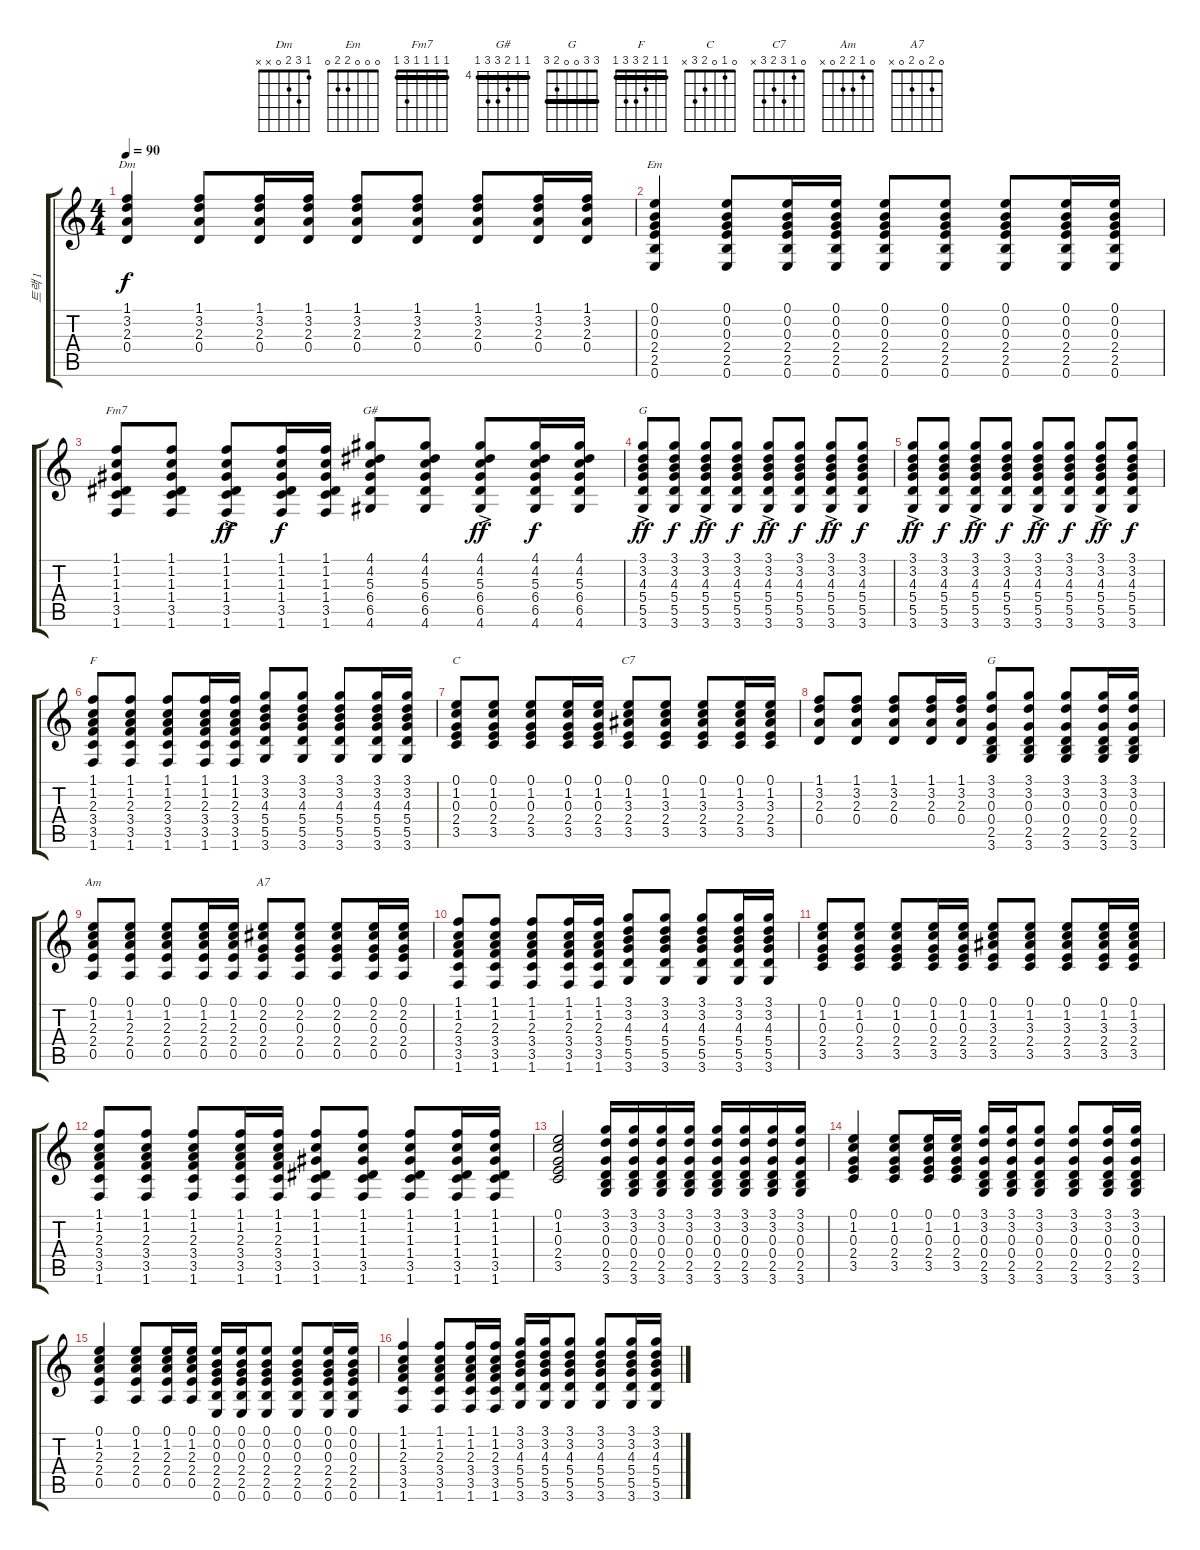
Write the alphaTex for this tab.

\track ("트랙 1" "트랙 1") {instrument electricguitarclean}
\staff {score tabs}
\tuning (E4 B3 G3 D3 A2 E2) {hide}
\chord ("Dm" 1 3 2 0 x x)
\chord ("Em" 0 0 0 2 2 0)
\chord ("Fm7" 1 1 1 1 3 1) {barre 1}
\chord ("G#" 4 4 5 6 6 4) {firstfret 4 barre 4}
\chord ("G" 3 3 4 5 5 3) {barre 3}
\chord ("F" 1 1 2 3 3 1) {barre 1}
\chord ("C" 0 1 0 2 3 x)
\chord ("C7" 0 1 3 2 3 x)
\chord ("G" 3 3 0 0 2 3) {barre 3}
\chord ("Am" 0 1 2 2 0 x)
\chord ("A7" 0 2 0 2 0 x)
\ts (4 4)
\tempo 90
\clef g2
\ks c
(1.1 3.2 2.3 0.4).4{ch "Dm" dy f} (1.1 3.2 2.3 0.4).8 (1.1 3.2 2.3 0.4).16 (1.1 3.2 2.3 0.4).16 (1.1 3.2 2.3 0.4).8 (1.1 3.2 2.3 0.4).8 (1.1 3.2 2.3 0.4).8 (1.1 3.2 2.3 0.4).16 (1.1 3.2 2.3 0.4).16 |
(0.1 0.2 0.3 2.4 2.5 0.6).4{ch "Em"} (0.1 0.2 0.3 2.4 2.5 0.6).8 (0.1 0.2 0.3 2.4 2.5 0.6).16 (0.1 0.2 0.3 2.4 2.5 0.6).16 (0.1 0.2 0.3 2.4 2.5 0.6).8 (0.1 0.2 0.3 2.4 2.5 0.6).8 (0.1 0.2 0.3 2.4 2.5 0.6).8 (0.1 0.2 0.3 2.4 2.5 0.6).16 (0.1 0.2 0.3 2.4 2.5 0.6).16 |
(1.1 1.2 1.3 1.4 3.5 1.6).8{ch "Fm7"} (1.1 1.2 1.3 1.4 3.5 1.6).8 (1.1 1.2{ac} 1.3 1.4 3.5 1.6).8{dy ff} (1.1 1.2 1.3 1.4 3.5 1.6).16{dy f} (1.1 1.2 1.3 1.4 3.5 1.6).16 (4.1 4.2 5.3 6.4 6.5 4.6).8{ch "G#"} (4.1 4.2 5.3 6.4 6.5 4.6).8 (4.1 4.2{ac} 5.3 6.4 6.5 4.6).8{dy ff} (4.1 4.2 5.3 6.4 6.5 4.6).16{dy f} (4.1 4.2 5.3 6.4 6.5 4.6).16 |
(3.1{ac} 3.2 4.3 5.4 5.5 3.6).8{ch "G" dy ff} (3.1 3.2 4.3 5.4 5.5 3.6).8{dy f} (3.1{ac} 3.2 4.3 5.4 5.5 3.6).8{dy ff} (3.1 3.2 4.3 5.4 5.5 3.6).8{dy f} (3.1{ac} 3.2 4.3 5.4 5.5 3.6).8{dy ff} (3.1 3.2 4.3 5.4 5.5 3.6).8{dy f} (3.1{ac} 3.2 4.3 5.4 5.5 3.6).8{dy ff} (3.1 3.2 4.3 5.4 5.5 3.6).8{dy f} |
(3.1{ac} 3.2 4.3 5.4 5.5 3.6).8{dy ff} (3.1 3.2 4.3 5.4 5.5 3.6).8{dy f} (3.1{ac} 3.2 4.3 5.4 5.5 3.6).8{dy ff} (3.1 3.2 4.3 5.4 5.5 3.6).8{dy f} (3.1{ac} 3.2 4.3 5.4 5.5 3.6).8{dy ff} (3.1 3.2 4.3 5.4 5.5 3.6).8{dy f} (3.1{ac} 3.2 4.3 5.4 5.5 3.6).8{dy ff} (3.1 3.2 4.3 5.4 5.5 3.6).8{dy f} |
(1.1 1.2 2.3 3.4 3.5 1.6).8{ch "F"} (1.1 1.2 2.3 3.4 3.5 1.6).8 (1.1 1.2 2.3 3.4 3.5 1.6).8 (1.1 1.2 2.3 3.4 3.5 1.6).16 (1.1 1.2 2.3 3.4 3.5 1.6).16 (3.1 3.2 4.3 5.4 5.5 3.6).8 (3.1 3.2 4.3 5.4 5.5 3.6).8 (3.1 3.2 4.3 5.4 5.5 3.6).8 (3.1 3.2 4.3 5.4 5.5 3.6).16 (3.1 3.2 4.3 5.4 5.5 3.6).16 |
(0.1 1.2 0.3 2.4 3.5).8{ch "C"} (0.1 1.2 0.3 2.4 3.5).8 (0.1 1.2 0.3 2.4 3.5).8 (0.1 1.2 0.3 2.4 3.5).16 (0.1 1.2 0.3 2.4 3.5).16 (0.1 1.2 3.3 2.4 3.5).8{ch "C7"} (0.1 1.2 3.3 2.4 3.5).8 (0.1 1.2 3.3 2.4 3.5).8 (0.1 1.2 3.3 2.4 3.5).16 (0.1 1.2 3.3 2.4 3.5).16 |
(1.1 3.2 2.3 0.4).8 (1.1 3.2 2.3 0.4).8 (1.1 3.2 2.3 0.4).8 (1.1 3.2 2.3 0.4).16 (1.1 3.2 2.3 0.4).16 (3.1 3.2 0.3 0.4 2.5 3.6).8{ch "G"} (3.1 3.2 0.3 0.4 2.5 3.6).8 (3.1 3.2 0.3 0.4 2.5 3.6).8 (3.1 3.2 0.3 0.4 2.5 3.6).16 (3.1 3.2 0.3 0.4 2.5 3.6).16 |
(0.1 1.2 2.3 2.4 0.5).8{ch "Am"} (0.1 1.2 2.3 2.4 0.5).8 (0.1 1.2 2.3 2.4 0.5).8 (0.1 1.2 2.3 2.4 0.5).16 (0.1 1.2 2.3 2.4 0.5).16 (0.1 2.2 0.3 2.4 0.5).8{ch "A7"} (0.1 2.2 0.3 2.4 0.5).8 (0.1 2.2 0.3 2.4 0.5).8 (0.1 2.2 0.3 2.4 0.5).16 (0.1 2.2 0.3 2.4 0.5).16 |
(1.1 1.2 2.3 3.4 3.5 1.6).8 (1.1 1.2 2.3 3.4 3.5 1.6).8 (1.1 1.2 2.3 3.4 3.5 1.6).8 (1.1 1.2 2.3 3.4 3.5 1.6).16 (1.1 1.2 2.3 3.4 3.5 1.6).16 (3.1 3.2 4.3 5.4 5.5 3.6).8 (3.1 3.2 4.3 5.4 5.5 3.6).8 (3.1 3.2 4.3 5.4 5.5 3.6).8 (3.1 3.2 4.3 5.4 5.5 3.6).16 (3.1 3.2 4.3 5.4 5.5 3.6).16 |
(0.1 1.2 0.3 2.4 3.5).8 (0.1 1.2 0.3 2.4 3.5).8 (0.1 1.2 0.3 2.4 3.5).8 (0.1 1.2 0.3 2.4 3.5).16 (0.1 1.2 0.3 2.4 3.5).16 (0.1 1.2 3.3 2.4 3.5).8 (0.1 1.2 3.3 2.4 3.5).8 (0.1 1.2 3.3 2.4 3.5).8 (0.1 1.2 3.3 2.4 3.5).16 (0.1 1.2 3.3 2.4 3.5).16 |
(1.1 1.2 2.3 3.4 3.5 1.6).8 (1.1 1.2 2.3 3.4 3.5 1.6).8 (1.1 1.2 2.3 3.4 3.5 1.6).8 (1.1 1.2 2.3 3.4 3.5 1.6).16 (1.1 1.2 2.3 3.4 3.5 1.6).16 (1.1 1.2 1.3 1.4 3.5 1.6).8 (1.1 1.2 1.3 1.4 3.5 1.6).8 (1.1 1.2 1.3 1.4 3.5 1.6).8 (1.1 1.2 1.3 1.4 3.5 1.6).16 (1.1 1.2 1.3 1.4 3.5 1.6).16 |
(0.1 1.2 0.3 2.4 3.5).2 (3.1 3.2 0.3 0.4 2.5 3.6).16 (3.1 3.2 0.3 0.4 2.5 3.6).16 (3.1 3.2 0.3 0.4 2.5 3.6).16 (3.1 3.2 0.3 0.4 2.5 3.6).16 (3.1 3.2 0.3 0.4 2.5 3.6).16 (3.1 3.2 0.3 0.4 2.5 3.6).16 (3.1 3.2 0.3 0.4 2.5 3.6).16 (3.1 3.2 0.3 0.4 2.5 3.6).16 |
(0.1 1.2 0.3 2.4 3.5).4 (0.1 1.2 0.3 2.4 3.5).8 (0.1 1.2 0.3 2.4 3.5).16 (0.1 1.2 0.3 2.4 3.5).16 (3.1 3.2 0.3 0.4 2.5 3.6).16 (3.1 3.2 0.3 0.4 2.5 3.6).16 (3.1 3.2 0.3 0.4 2.5 3.6).8 (3.1 3.2 0.3 0.4 2.5 3.6).8 (3.1 3.2 0.3 0.4 2.5 3.6).16 (3.1 3.2 0.3 0.4 2.5 3.6).16 |
(0.1 1.2 2.3 2.4 0.5).4 (0.1 1.2 2.3 2.4 0.5).8 (0.1 1.2 2.3 2.4 0.5).16 (0.1 1.2 2.3 2.4 0.5).16 (0.1 0.2 0.3 2.4 2.5 0.6).16 (0.1 0.2 0.3 2.4 2.5 0.6).16 (0.1 0.2 0.3 2.4 2.5 0.6).8 (0.1 0.2 0.3 2.4 2.5 0.6).8 (0.1 0.2 0.3 2.4 2.5 0.6).16 (0.1 0.2 0.3 2.4 2.5 0.6).16 |
(1.1 1.2 2.3 3.4 3.5 1.6).4 (1.1 1.2 2.3 3.4 3.5 1.6).8 (1.1 1.2 2.3 3.4 3.5 1.6).16 (1.1 1.2 2.3 3.4 3.5 1.6).16 (3.1 3.2 4.3 5.4 5.5 3.6).16 (3.1 3.2 4.3 5.4 5.5 3.6).16 (3.1 3.2 4.3 5.4 5.5 3.6).8 (3.1 3.2 4.3 5.4 5.5 3.6).8 (3.1 3.2 4.3 5.4 5.5 3.6).16 (3.1 3.2 4.3 5.4 5.5 3.6).16
